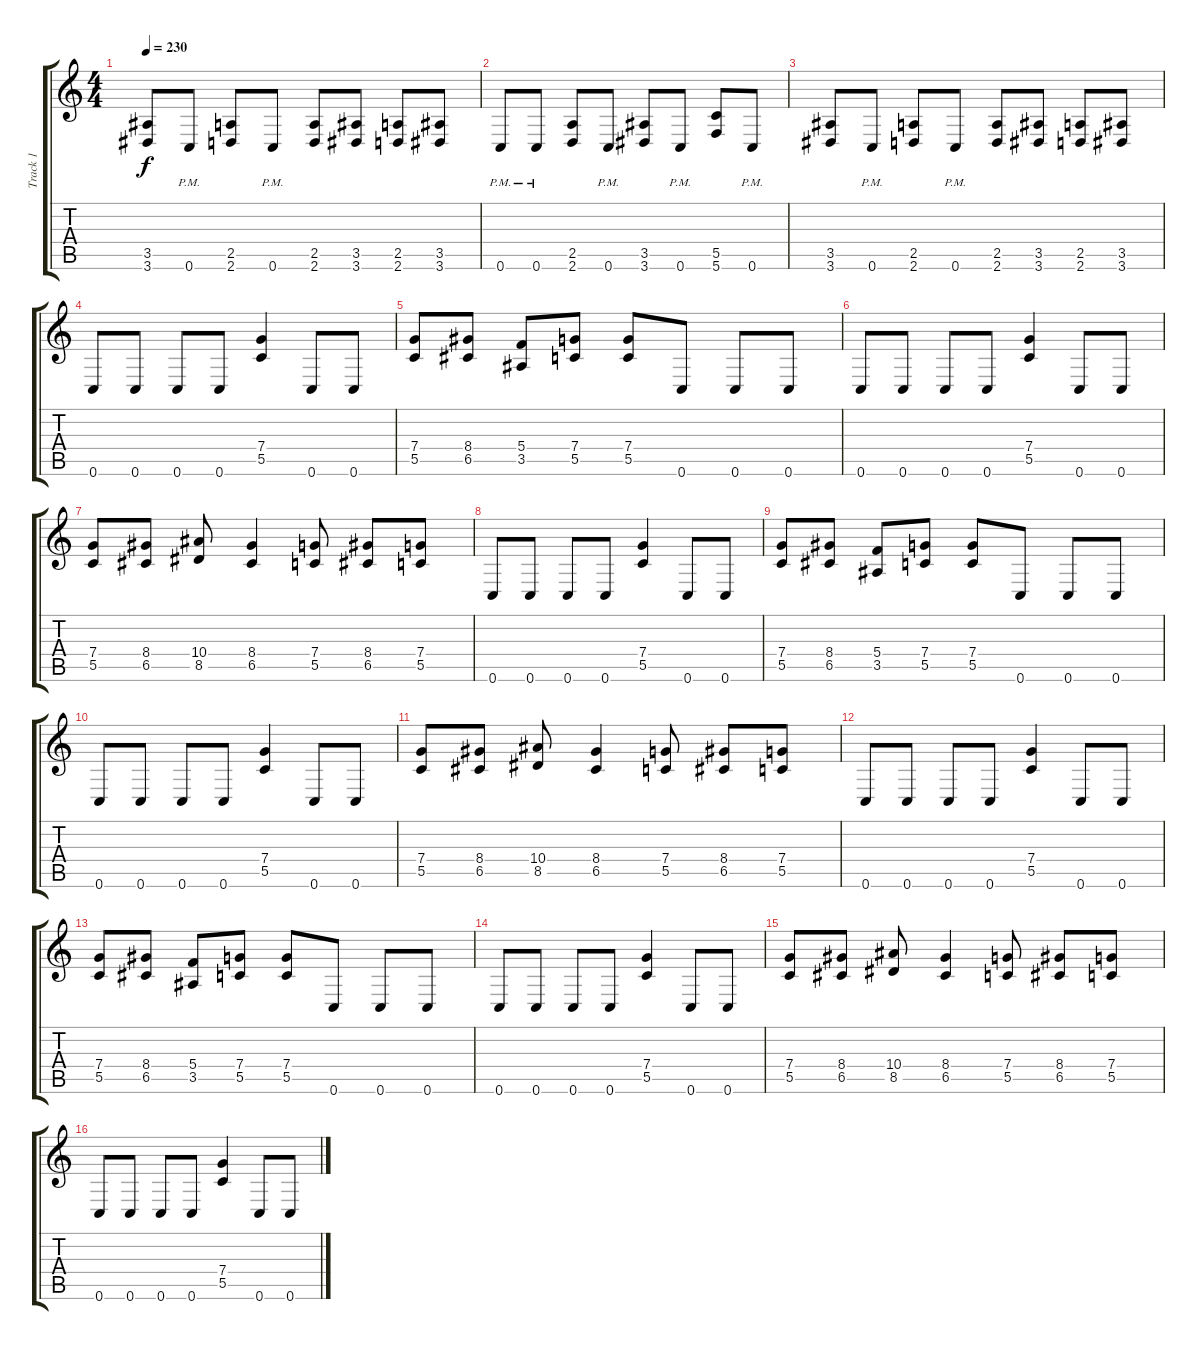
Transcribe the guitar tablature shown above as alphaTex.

\track ("Track 1" "Track 1") {instrument distortionguitar}
\staff {score tabs}
\tuning (D4 A3 F3 C3 G2 C2) {hide}
\ts (4 4)
\tempo 230
\clef g2
\ks c
(3.5 3.6).8{dy f} 0.6{pm}.8 (2.5 2.6).8 0.6{pm}.8 (2.5 2.6).8 (3.5 3.6).8 (2.5 2.6).8 (3.5 3.6).8 |
0.6{pm}.8 0.6{pm}.8 (2.5 2.6).8 0.6{pm}.8 (3.5 3.6).8 0.6{pm}.8 (5.5 5.6).8 0.6{pm}.8 |
(3.5 3.6).8 0.6{pm}.8 (2.5 2.6).8 0.6{pm}.8 (2.5 2.6).8 (3.5 3.6).8 (2.5 2.6).8 (3.5 3.6).8 |
0.6.8 0.6.8 0.6.8 0.6.8 (7.4 5.5).4 0.6.8 0.6.8 |
(7.4 5.5).8 (8.4 6.5).8 (5.4 3.5).8 (7.4 5.5).8 (7.4 5.5).8 0.6.8 0.6.8 0.6.8 |
0.6.8 0.6.8 0.6.8 0.6.8 (7.4 5.5).4 0.6.8 0.6.8 |
(7.4 5.5).8 (8.4 6.5).8 (10.4 8.5).8 (8.4 6.5).4 (7.4 5.5).8 (8.4 6.5).8 (7.4 5.5).8 |
0.6.8 0.6.8 0.6.8 0.6.8 (7.4 5.5).4 0.6.8 0.6.8 |
(7.4 5.5).8 (8.4 6.5).8 (5.4 3.5).8 (7.4 5.5).8 (7.4 5.5).8 0.6.8 0.6.8 0.6.8 |
0.6.8 0.6.8 0.6.8 0.6.8 (7.4 5.5).4 0.6.8 0.6.8 |
(7.4 5.5).8 (8.4 6.5).8 (10.4 8.5).8 (8.4 6.5).4 (7.4 5.5).8 (8.4 6.5).8 (7.4 5.5).8 |
0.6.8 0.6.8 0.6.8 0.6.8 (7.4 5.5).4 0.6.8 0.6.8 |
(7.4 5.5).8 (8.4 6.5).8 (5.4 3.5).8 (7.4 5.5).8 (7.4 5.5).8 0.6.8 0.6.8 0.6.8 |
0.6.8 0.6.8 0.6.8 0.6.8 (7.4 5.5).4 0.6.8 0.6.8 |
(7.4 5.5).8 (8.4 6.5).8 (10.4 8.5).8 (8.4 6.5).4 (7.4 5.5).8 (8.4 6.5).8 (7.4 5.5).8 |
0.6.8 0.6.8 0.6.8 0.6.8 (7.4 5.5).4 0.6.8 0.6.8
